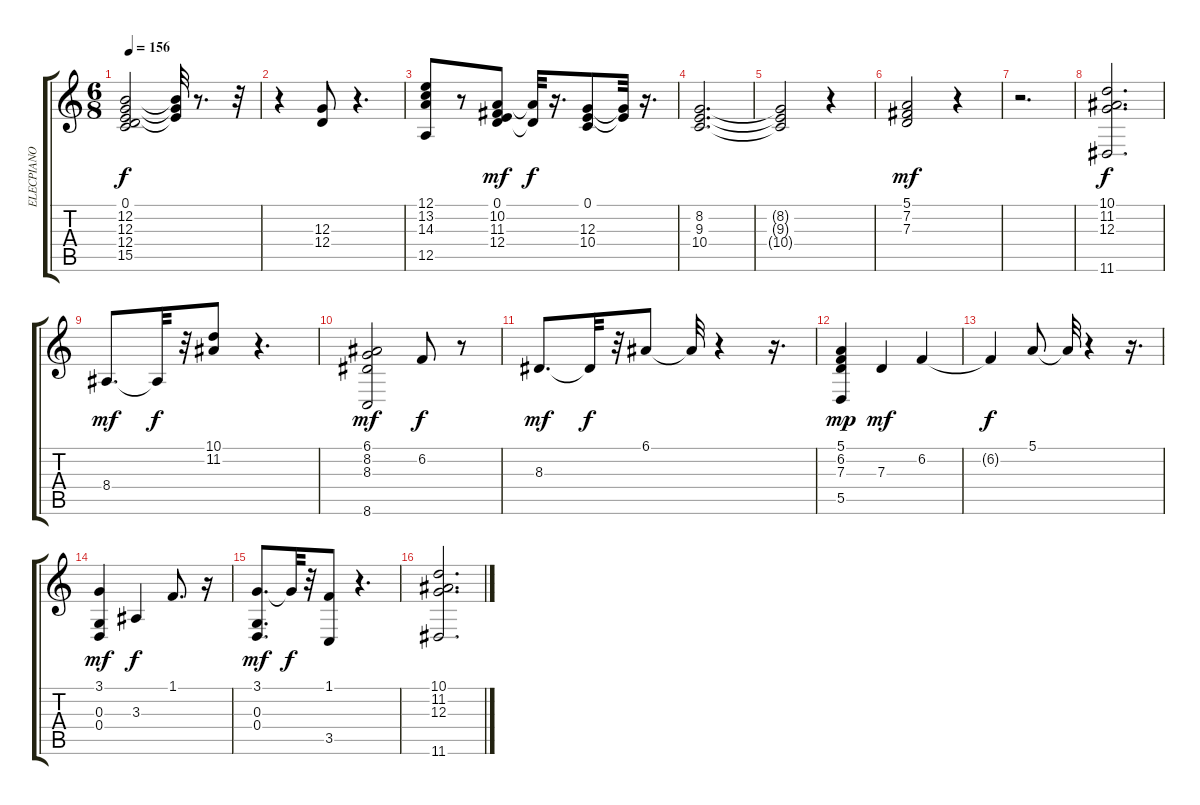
\track ("ELECPIANO" "ELECPIANO") {instrument electricpiano2}
\staff {score tabs}
\tuning (E4 B3 G3 D3 A2 E2) {hide}
\ts (6 8)
\tempo 156
\clef g2
\ks c
(0.1 12.2 12.3 12.4 15.5).2{dy f} (0.1{t} 12.2{t} 12.3{t}).32 r.8{d} r.32 |
r.4 (12.3 12.4).8 r.4{d} |
(12.1 13.2 14.3 12.5).8 r.8 (0.1 10.2 11.3 12.4).8{dy mf} (10.2{t} 12.4{t}).32{dy f} r.16{d} (0.1 12.3 10.4).8 (0.1{t} 12.3{t}).32 r.16{d} |
(8.2 9.3 10.4).2{d} |
(8.2{t} 9.3{t} 10.4{t}).2 r.4 |
(5.1 7.2 7.3).2{dy mf} r.4 |
r.2{d} |
(10.1 11.2 12.3 11.6).2{d dy f} |
8.4.8{d dy mf} 8.4{t}.32{dy f} r.32 (10.1 11.2).8 r.4{d} |
(6.1 8.2 8.3 8.6).2{dy mf} 6.2.8{dy f} r.8 |
8.3.8{d dy mf} 8.3{t}.32{dy f} r.32 6.1.8 6.1{t}.32 r.4 r.16{d} |
(5.1 6.2 7.3 5.5).4{dy mp} 7.3.4{dy mf} 6.2.4 |
6.2{t}.4{dy f} 5.1.8 5.1{t}.32 r.4 r.16{d} |
(3.1 0.3 0.4).4{dy mf} 3.3.4{dy f} 1.1.8{d} r.16 |
(3.1 0.3 0.4).8{d dy mf} 3.1{t}.32{dy f} r.32 (1.1 3.5).8 r.4{d} |
(10.1 11.2 12.3 11.6).2{d}
